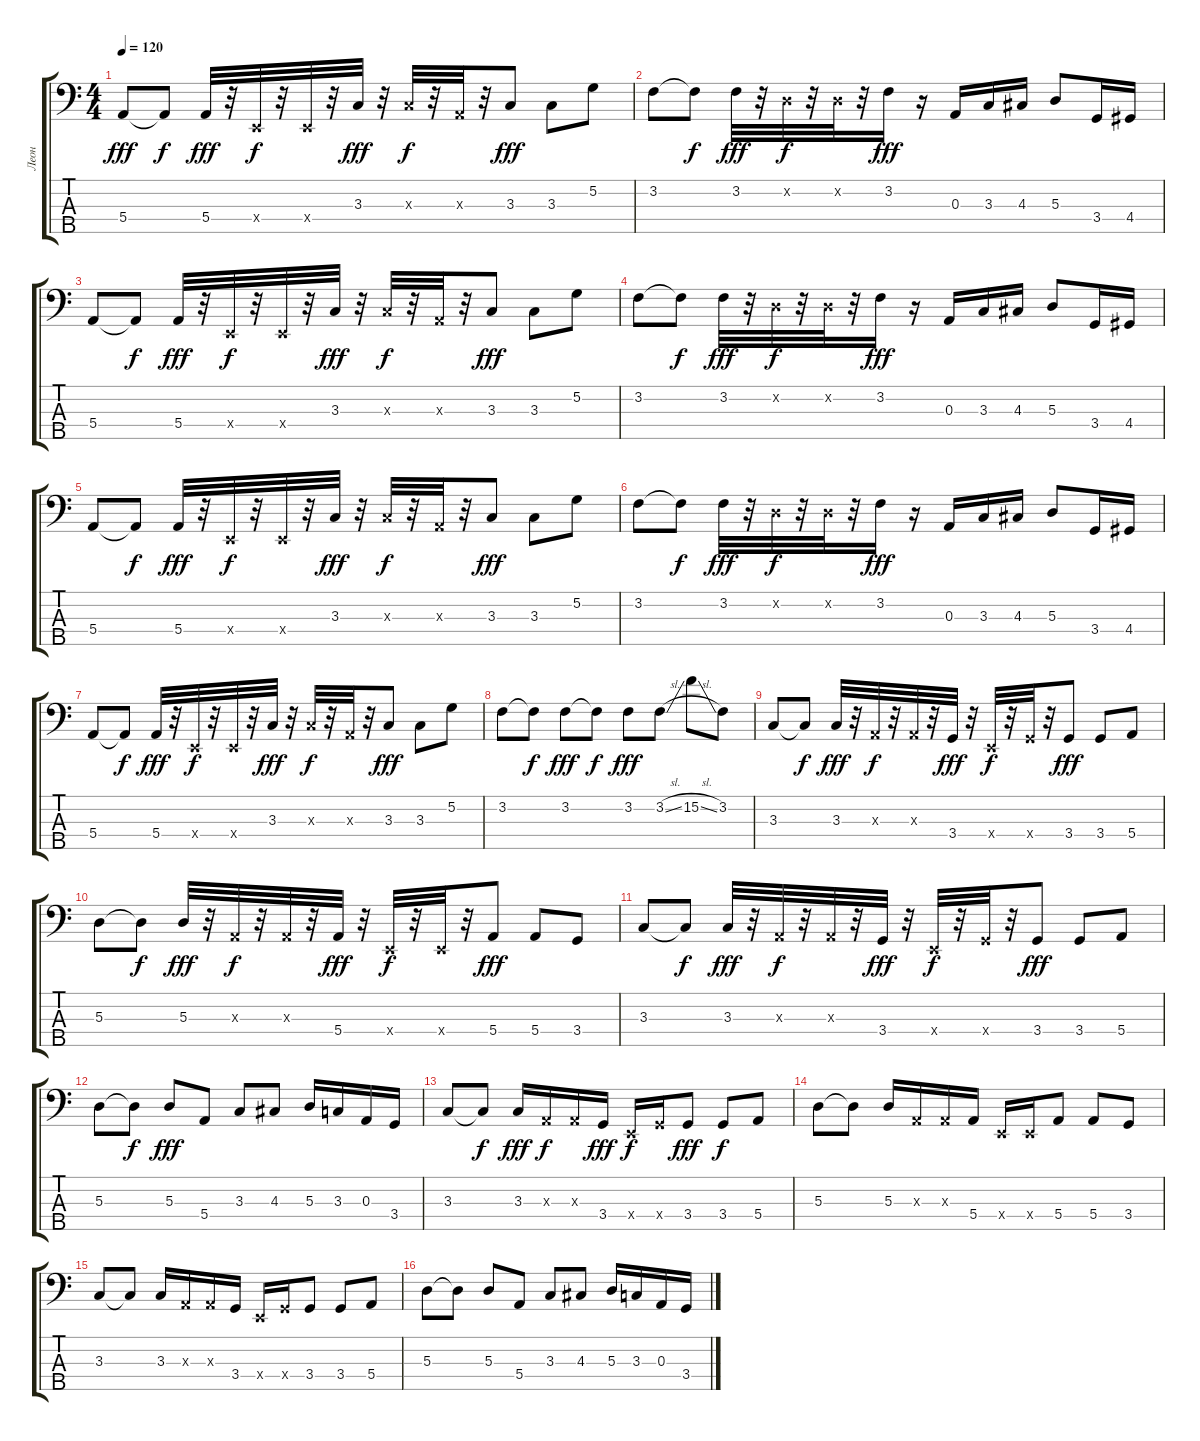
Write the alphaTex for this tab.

\track ("Леон" "Леон") {instrument electricbassfinger}
\staff {score tabs}
\tuning (G2 D2 A1 E1 B0) {hide}
\ts (4 4)
\tempo 120
\clef f4
\ks c
5.4.8{dy fff instrument electricbassfinger} 5.4{t}.8{dy f} 5.4.32{dy fff} r.32 0.4{x}.32{dy f} r.32 0.4{x}.32 r.32 3.3.32{dy fff} r.32 3.3{x}.32{dy f} r.32 0.3{x}.32 r.32 3.3.8{dy fff} 3.3.8 5.2.8 |
3.2.8 3.2{t}.8{dy f} 3.2.32{dy fff} r.32 0.2{x}.32{dy f} r.32 0.2{x}.32 r.32 3.2.16{dy fff} r.16 0.3.16 3.3.16 4.3.16 5.3.8 3.4.16 4.4.16 |
5.4.8 5.4{t}.8{dy f} 5.4.32{dy fff} r.32 0.4{x}.32{dy f} r.32 0.4{x}.32 r.32 3.3.32{dy fff} r.32 3.3{x}.32{dy f} r.32 0.3{x}.32 r.32 3.3.8{dy fff} 3.3.8 5.2.8 |
3.2.8 3.2{t}.8{dy f} 3.2.32{dy fff} r.32 0.2{x}.32{dy f} r.32 0.2{x}.32 r.32 3.2.16{dy fff} r.16 0.3.16 3.3.16 4.3.16 5.3.8 3.4.16 4.4.16 |
5.4.8 5.4{t}.8{dy f} 5.4.32{dy fff} r.32 0.4{x}.32{dy f} r.32 0.4{x}.32 r.32 3.3.32{dy fff} r.32 3.3{x}.32{dy f} r.32 0.3{x}.32 r.32 3.3.8{dy fff} 3.3.8 5.2.8 |
3.2.8 3.2{t}.8{dy f} 3.2.32{dy fff} r.32 0.2{x}.32{dy f} r.32 0.2{x}.32 r.32 3.2.16{dy fff} r.16 0.3.16 3.3.16 4.3.16 5.3.8 3.4.16 4.4.16 |
5.4.8 5.4{t}.8{dy f} 5.4.32{dy fff} r.32 0.4{x}.32{dy f} r.32 0.4{x}.32 r.32 3.3.32{dy fff} r.32 3.3{x}.32{dy f} r.32 0.3{x}.32 r.32 3.3.8{dy fff} 3.3.8 5.2.8 |
3.2.8 3.2{t}.8{dy f} 3.2.8{dy fff} 3.2{t}.8{dy f} 3.2.8{dy fff} 3.2{sl}.8 15.2{sl}.8 3.2.8 |
3.3.8 3.3{t}.8{dy f} 3.3.32{dy fff} r.32 0.3{x}.32{dy f} r.32 0.3{x}.32 r.32 3.4.32{dy fff} r.32 0.4{x}.32{dy f} r.32 3.4{x}.32 r.32 3.4.8{dy fff} 3.4.8 5.4.8 |
5.3.8 5.3{t}.8{dy f} 5.3.32{dy fff} r.32 0.3{x}.32{dy f} r.32 0.3{x}.32 r.32 5.4.32{dy fff} r.32 0.4{x}.32{dy f} r.32 0.4{x}.32 r.32 5.4.8{dy fff} 5.4.8 3.4.8 |
3.3.8 3.3{t}.8{dy f} 3.3.32{dy fff} r.32 0.3{x}.32{dy f} r.32 0.3{x}.32 r.32 3.4.32{dy fff} r.32 0.4{x}.32{dy f} r.32 3.4{x}.32 r.32 3.4.8{dy fff} 3.4.8 5.4.8 |
5.3.8 5.3{t}.8{dy f} 5.3.8{dy fff} 5.4.8 3.3.8 4.3.8 5.3.16 3.3.16 0.3.16 3.4.16 |
3.3.8 3.3{t}.8{dy f} 3.3.16{dy fff} 0.3{x}.16{dy f} 0.3{x}.16 3.4.16{dy fff} 0.4{x}.16{dy f} 3.4{x}.16 3.4.8{dy fff} 3.4.8{dy f} 5.4.8 |
5.3.8 5.3{t}.8 5.3.16 0.3{x}.16 0.3{x}.16 5.4.16 0.4{x}.16 0.4{x}.16 5.4.8 5.4.8 3.4.8 |
3.3.8 3.3{t}.8 3.3.16 0.3{x}.16 0.3{x}.16 3.4.16 0.4{x}.16 3.4{x}.16 3.4.8 3.4.8 5.4.8 |
5.3.8 5.3{t}.8 5.3.8 5.4.8 3.3.8 4.3.8 5.3.16 3.3.16 0.3.16 3.4.16
